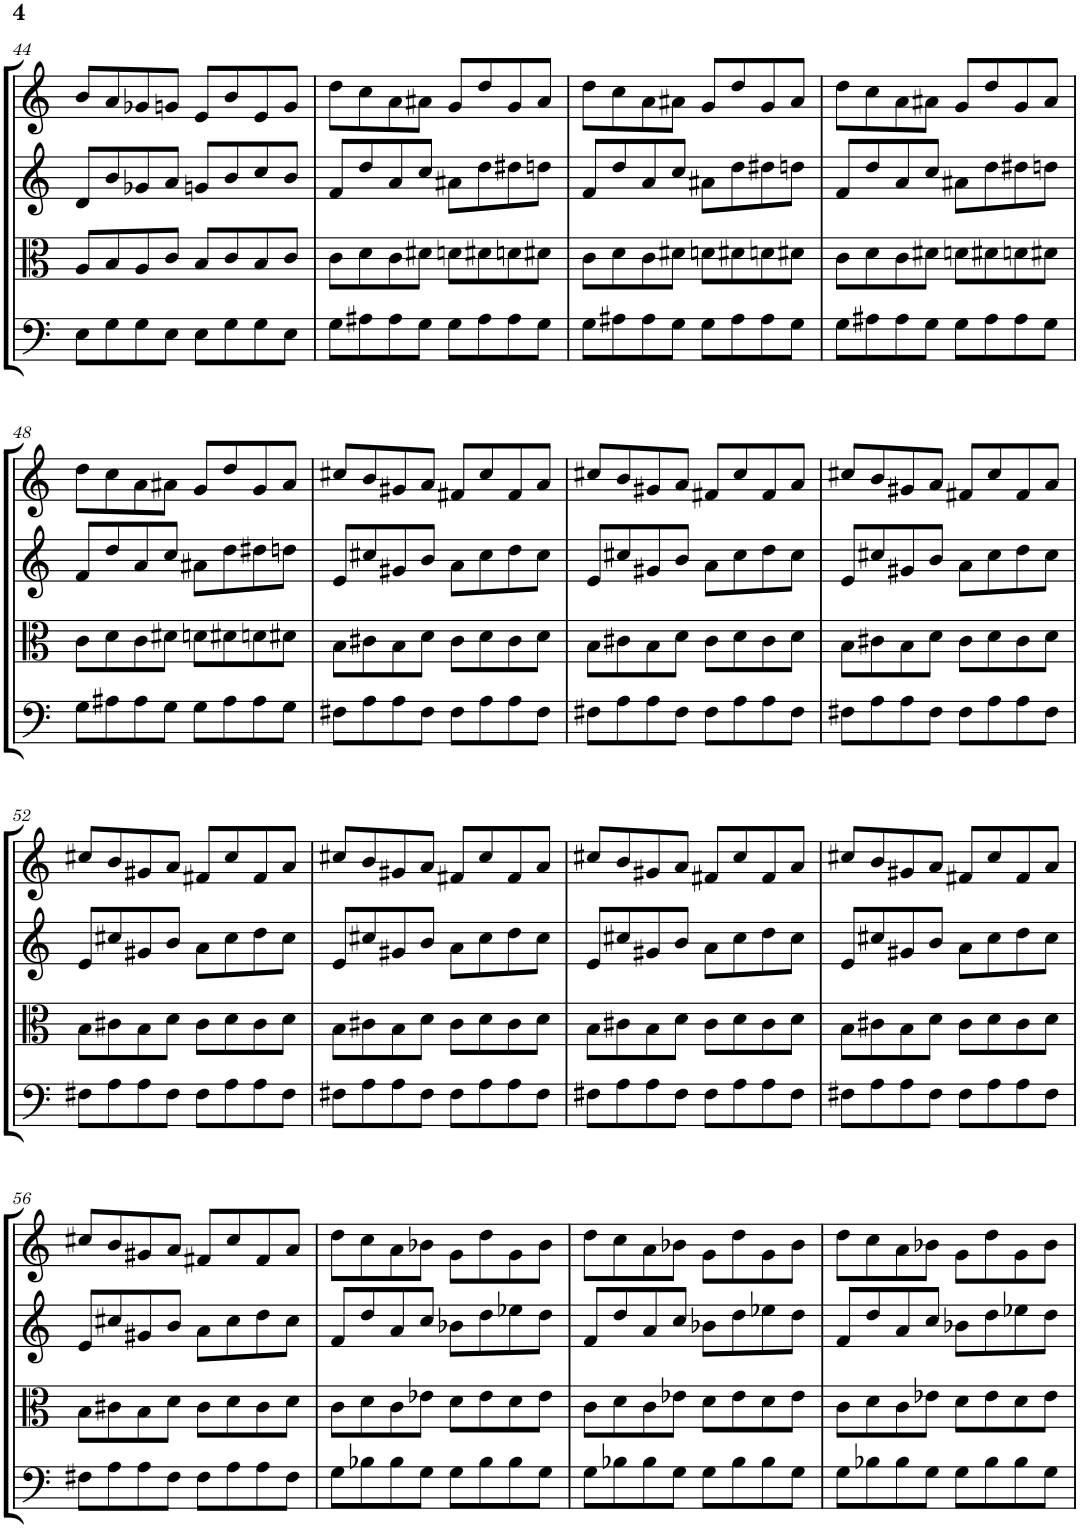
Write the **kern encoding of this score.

**kern	**kern	**kern	**kern
*part4	*part3	*part2	*part1
*staff4	*staff3	*staff2	*staff1
*I"Violoncello	*I"Viola	*I"Violin II	*I"Violin I
*I'Vc	*I'Vla	*I'Vln	*I'Vln
!!LO:PB:g=z
*clefF4	*clefC3	*clefG2	*clefG2
*k[]	*k[]	*k[]	*k[]
*M4/4	*M4/4	*M4/4	*M4/4
=44	=44	=44	=44
8E\L	8A/L	8d/L	8b/L
8G\	8B/	8b/	8a/
8G\	8A/	8g-X/	8g-X/
8E\J	8c/J	8a/J	8gn/J
8E\L	8B/L	8gn/L	8e/L
8G\	8c/	8b/	8b/
8G\	8B/	8cc/	8e/
8E\J	8c/J	8b/J	8g/J
=45	=45	=45	=45
8G\L	8c\L	8f/L	8dd\L
8A#X\	8d\	8dd/	8cc\
8A#\	8c\	8a/	8a\
8G\J	8d#X\J	8cc/J	8a#X\J
8G\L	8dn\L	8a#X\L	8g/L
8A#\	8d#X\	8dd\	8dd/
8A#\	8dn\	8dd#X\	8g/
8G\J	8d#X\J	8ddn\J	8a#/J
=46	=46	=46	=46
8G\L	8c\L	8f/L	8dd\L
8A#X\	8d\	8dd/	8cc\
8A#\	8c\	8a/	8a\
8G\J	8d#X\J	8cc/J	8a#X\J
8G\L	8dn\L	8a#X\L	8g/L
8A#\	8d#X\	8dd\	8dd/
8A#\	8dn\	8dd#X\	8g/
8G\J	8d#X\J	8ddn\J	8a#/J
=47	=47	=47	=47
8G\L	8c\L	8f/L	8dd\L
8A#X\	8d\	8dd/	8cc\
8A#\	8c\	8a/	8a\
8G\J	8d#X\J	8cc/J	8a#X\J
8G\L	8dn\L	8a#X\L	8g/L
8A#\	8d#X\	8dd\	8dd/
8A#\	8dn\	8dd#X\	8g/
8G\J	8d#X\J	8ddn\J	8a#/J
!!LO:LB:g=z
=48	=48	=48	=48
8G\L	8c\L	8f/L	8dd\L
8A#X\	8d\	8dd/	8cc\
8A#\	8c\	8a/	8a\
8G\J	8d#X\J	8cc/J	8a#X\J
8G\L	8dn\L	8a#X\L	8g/L
8A#\	8d#X\	8dd\	8dd/
8A#\	8dn\	8dd#X\	8g/
8G\J	8d#X\J	8ddn\J	8a#/J
=49	=49	=49	=49
8F#X\L	8B\L	8e/L	8cc#X/L
8A\	8c#X\	8cc#X/	8b/
8A\	8B\	8g#X/	8g#X/
8F#\J	8d\J	8b/J	8a/J
8F#\L	8c#\L	8a\L	8f#X/L
8A\	8d\	8cc#\	8cc#/
8A\	8c#\	8dd\	8f#/
8F#\J	8d\J	8cc#\J	8a/J
=50	=50	=50	=50
8F#X\L	8B\L	8e/L	8cc#X/L
8A\	8c#X\	8cc#X/	8b/
8A\	8B\	8g#X/	8g#X/
8F#\J	8d\J	8b/J	8a/J
8F#\L	8c#\L	8a\L	8f#X/L
8A\	8d\	8cc#\	8cc#/
8A\	8c#\	8dd\	8f#/
8F#\J	8d\J	8cc#\J	8a/J
=51	=51	=51	=51
8F#X\L	8B\L	8e/L	8cc#X/L
8A\	8c#X\	8cc#X/	8b/
8A\	8B\	8g#X/	8g#X/
8F#\J	8d\J	8b/J	8a/J
8F#\L	8c#\L	8a\L	8f#X/L
8A\	8d\	8cc#\	8cc#/
8A\	8c#\	8dd\	8f#/
8F#\J	8d\J	8cc#\J	8a/J
!!LO:LB:g=z
=52	=52	=52	=52
8F#X\L	8B\L	8e/L	8cc#X/L
8A\	8c#X\	8cc#X/	8b/
8A\	8B\	8g#X/	8g#X/
8F#\J	8d\J	8b/J	8a/J
8F#\L	8c#\L	8a\L	8f#X/L
8A\	8d\	8cc#\	8cc#/
8A\	8c#\	8dd\	8f#/
8F#\J	8d\J	8cc#\J	8a/J
=53	=53	=53	=53
8F#X\L	8B\L	8e/L	8cc#X/L
8A\	8c#X\	8cc#X/	8b/
8A\	8B\	8g#X/	8g#X/
8F#\J	8d\J	8b/J	8a/J
8F#\L	8c#\L	8a\L	8f#X/L
8A\	8d\	8cc#\	8cc#/
8A\	8c#\	8dd\	8f#/
8F#\J	8d\J	8cc#\J	8a/J
=54	=54	=54	=54
8F#X\L	8B\L	8e/L	8cc#X/L
8A\	8c#X\	8cc#X/	8b/
8A\	8B\	8g#X/	8g#X/
8F#\J	8d\J	8b/J	8a/J
8F#\L	8c#\L	8a\L	8f#X/L
8A\	8d\	8cc#\	8cc#/
8A\	8c#\	8dd\	8f#/
8F#\J	8d\J	8cc#\J	8a/J
=55	=55	=55	=55
8F#X\L	8B\L	8e/L	8cc#X/L
8A\	8c#X\	8cc#X/	8b/
8A\	8B\	8g#X/	8g#X/
8F#\J	8d\J	8b/J	8a/J
8F#\L	8c#\L	8a\L	8f#X/L
8A\	8d\	8cc#\	8cc#/
8A\	8c#\	8dd\	8f#/
8F#\J	8d\J	8cc#\J	8a/J
!!LO:LB:g=z
=56	=56	=56	=56
8F#X\L	8B\L	8e/L	8cc#X/L
8A\	8c#X\	8cc#X/	8b/
8A\	8B\	8g#X/	8g#X/
8F#\J	8d\J	8b/J	8a/J
8F#\L	8c#\L	8a\L	8f#X/L
8A\	8d\	8cc#\	8cc#/
8A\	8c#\	8dd\	8f#/
8F#\J	8d\J	8cc#\J	8a/J
=57	=57	=57	=57
8G\L	8c\L	8f/L	8dd\L
8B-X\	8d\	8dd/	8cc\
8B-\	8c\	8a/	8a\
8G\J	8e-X\J	8cc/J	8b-X\J
8G\L	8d\L	8b-X\L	8g\L
8B-\	8e-\	8dd\	8dd\
8B-\	8d\	8ee-X\	8g\
8G\J	8e-\J	8dd\J	8b-\J
=58	=58	=58	=58
8G\L	8c\L	8f/L	8dd\L
8B-X\	8d\	8dd/	8cc\
8B-\	8c\	8a/	8a\
8G\J	8e-X\J	8cc/J	8b-X\J
8G\L	8d\L	8b-X\L	8g\L
8B-\	8e-\	8dd\	8dd\
8B-\	8d\	8ee-X\	8g\
8G\J	8e-\J	8dd\J	8b-\J
=59	=59	=59	=59
8G\L	8c\L	8f/L	8dd\L
8B-X\	8d\	8dd/	8cc\
8B-\	8c\	8a/	8a\
8G\J	8e-X\J	8cc/J	8b-X\J
8G\L	8d\L	8b-X\L	8g\L
8B-\	8e-\	8dd\	8dd\
8B-\	8d\	8ee-X\	8g\
8G\J	8e-\J	8dd\J	8b-\J
=	=	=	=
*-	*-	*-	*-
